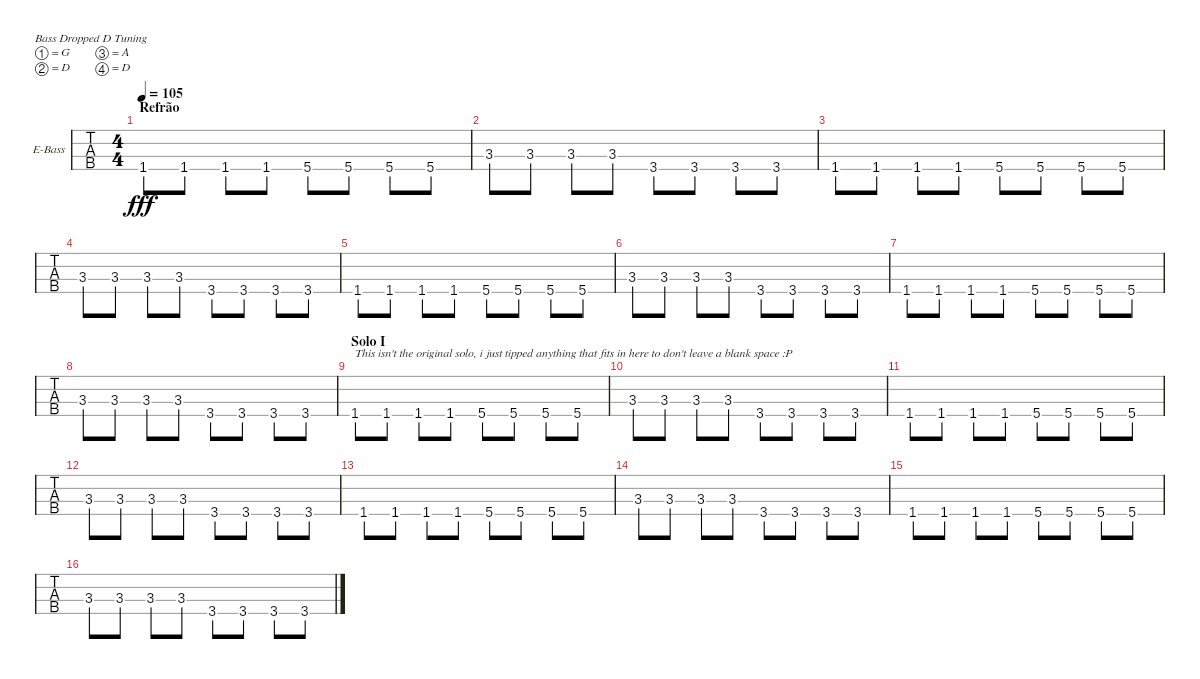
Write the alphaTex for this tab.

\defaultSystemsLayout 4
\bracketExtendMode groupsimilarinstruments
\firstSystemTrackNameOrientation horizontal
\otherSystemsTrackNameOrientation horizontal
\track ("Electric Bass" "E-Bass") {instrument electricbassfinger}
\staff {tabs}
\tuning (G2 D2 A1 D1)
\ts (4 4)
\section ("" "Refrão")
\tempo 105
\clef f4
\ks c
1.4.8{dy fff} 1.4.8 1.4.8 1.4.8 5.4.8 5.4.8 5.4.8 5.4.8 |
3.3.8 3.3.8 3.3.8 3.3.8 3.4.8 3.4.8 3.4.8 3.4.8 |
1.4.8 1.4.8 1.4.8 1.4.8 5.4.8 5.4.8 5.4.8 5.4.8 |
3.3.8 3.3.8 3.3.8 3.3.8 3.4.8 3.4.8 3.4.8 3.4.8 |
1.4.8 1.4.8 1.4.8 1.4.8 5.4.8 5.4.8 5.4.8 5.4.8 |
3.3.8 3.3.8 3.3.8 3.3.8 3.4.8 3.4.8 3.4.8 3.4.8 |
1.4.8 1.4.8 1.4.8 1.4.8 5.4.8 5.4.8 5.4.8 5.4.8 |
3.3.8 3.3.8 3.3.8 3.3.8 3.4.8 3.4.8 3.4.8 3.4.8 |
\section ("" "Solo I")
1.4.8{txt "This isn't the original solo, i just tipped anything that fits in here to don't leave a blank space :P"} 1.4.8 1.4.8 1.4.8 5.4.8 5.4.8 5.4.8 5.4.8 |
3.3.8 3.3.8 3.3.8 3.3.8 3.4.8 3.4.8 3.4.8 3.4.8 |
1.4.8 1.4.8 1.4.8 1.4.8 5.4.8 5.4.8 5.4.8 5.4.8 |
3.3.8 3.3.8 3.3.8 3.3.8 3.4.8 3.4.8 3.4.8 3.4.8 |
1.4.8 1.4.8 1.4.8 1.4.8 5.4.8 5.4.8 5.4.8 5.4.8 |
3.3.8 3.3.8 3.3.8 3.3.8 3.4.8 3.4.8 3.4.8 3.4.8 |
1.4.8 1.4.8 1.4.8 1.4.8 5.4.8 5.4.8 5.4.8 5.4.8 |
3.3.8 3.3.8 3.3.8 3.3.8 3.4.8 3.4.8 3.4.8 3.4.8
